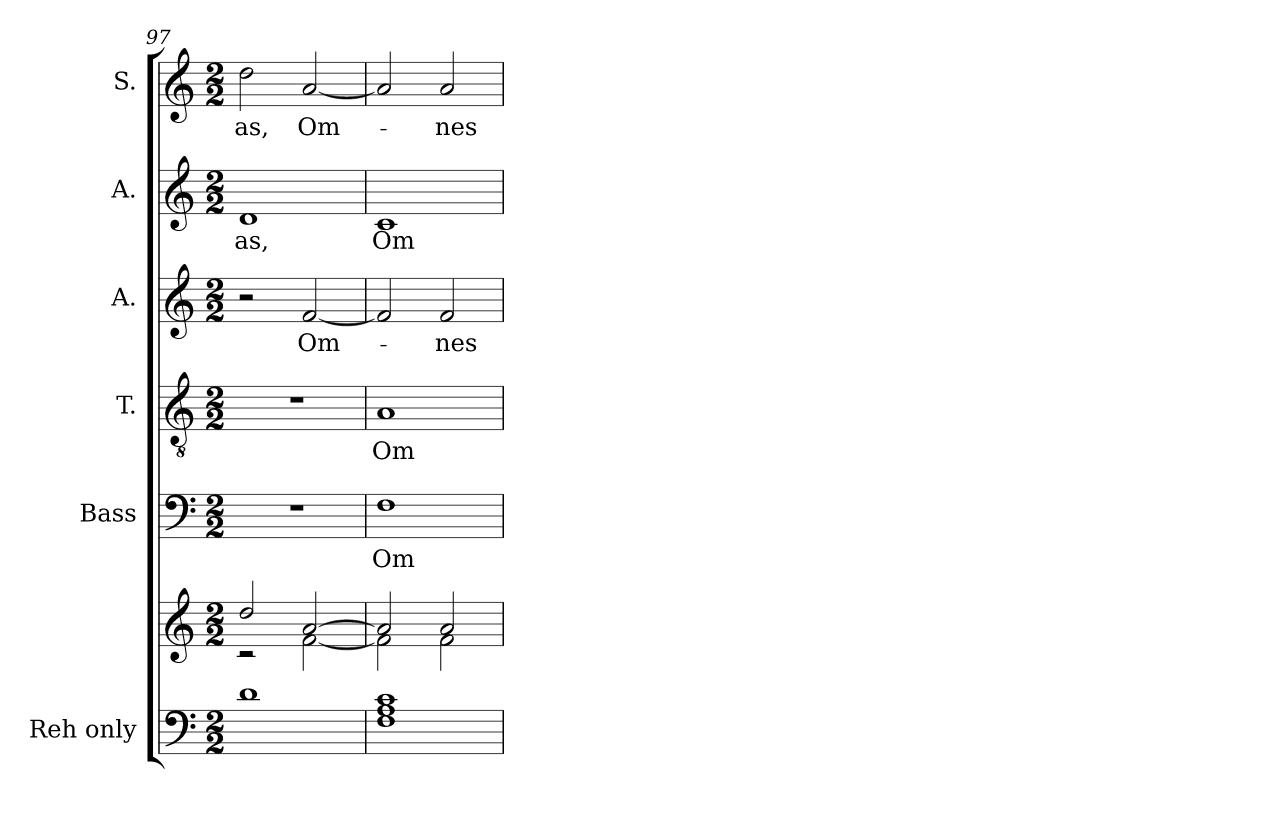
**kern	**kern	**kern	**text	**kern	**text	**kern	**text	**kern	**text	**kern	**text
*part6	*part6	*part5	*part5	*part4	*part4	*part3	*part3	*part2	*part2	*part1	*part1
*staff7	*staff6	*staff5	*staff5	*staff4	*staff4	*staff3	*staff3	*staff2	*staff2	*staff1	*staff1
*I"Reh only	*	*I"Bass	*	*I"T.	*	*I"A.	*	*I"A.	*	*I"S.	*
*	*	*I'B.	*	*	*	*	*	*	*	*	*
*clefF4	*clefG2	*clefF4	*	*clefGv2	*	*clefG2	*	*clefG2	*	*clefG2	*
*	*	*	*	*	*	*ITrd7c12	*	*ITrd7c12	*	*	*
*k[]	*k[]	*k[]	*	*k[]	*	*k[]	*	*k[]	*	*k[]	*
*C:	*C:	*C:	*	*C:	*	*C:	*	*C:	*	*C:	*
*M2/2	*M2/2	*M2/2	*	*M2/2	*	*M2/2	*	*M2/2	*	*M2/2	*
=97	=97	=97	=97	=97	=97	=97	=97	=97	=97	=97	=97
*	*^	*	*	*	*	*	*	*	*	*	*
!	!	!	!	!	!	!	!	!	!	!LO:LY:b	!	!LO:LY:b
1d	2dd/	2rc	1r	.	1r	.	2r	.	1D	-as,	2dd\	-as,
!	!	!	!	!	!	!	!	!LO:LY:b	!	!	!	!LO:LY:b
.	[>2a/	[<2f\	.	.	.	.	[<2F/	Om-	.	.	[<2a/	Om-
=98	=98	=98	=98	=98	=98	=98	=98	=98	=98	=98	=98	=98
!	!	!	!	!LO:LY:b	!	!LO:LY:b	!	!	!	!LO:LY:b	!	!
1F 1A 1c	2a/]	2f\]	1F	Om-	1A	Om-	2F/]	.	1C	Om-	2a/]	.
!	!	!	!	!	!	!	!	!LO:LY:b	!	!	!	!LO:LY:b
.	2a/	2f\	.	.	.	.	2F/	-nes	.	.	2a/	-nes
*	*v	*v	*	*	*	*	*	*	*	*	*	*
=	=	=	=	=	=	=	=	=	=	=	=
*-	*-	*-	*-	*-	*-	*-	*-	*-	*-	*-	*-
